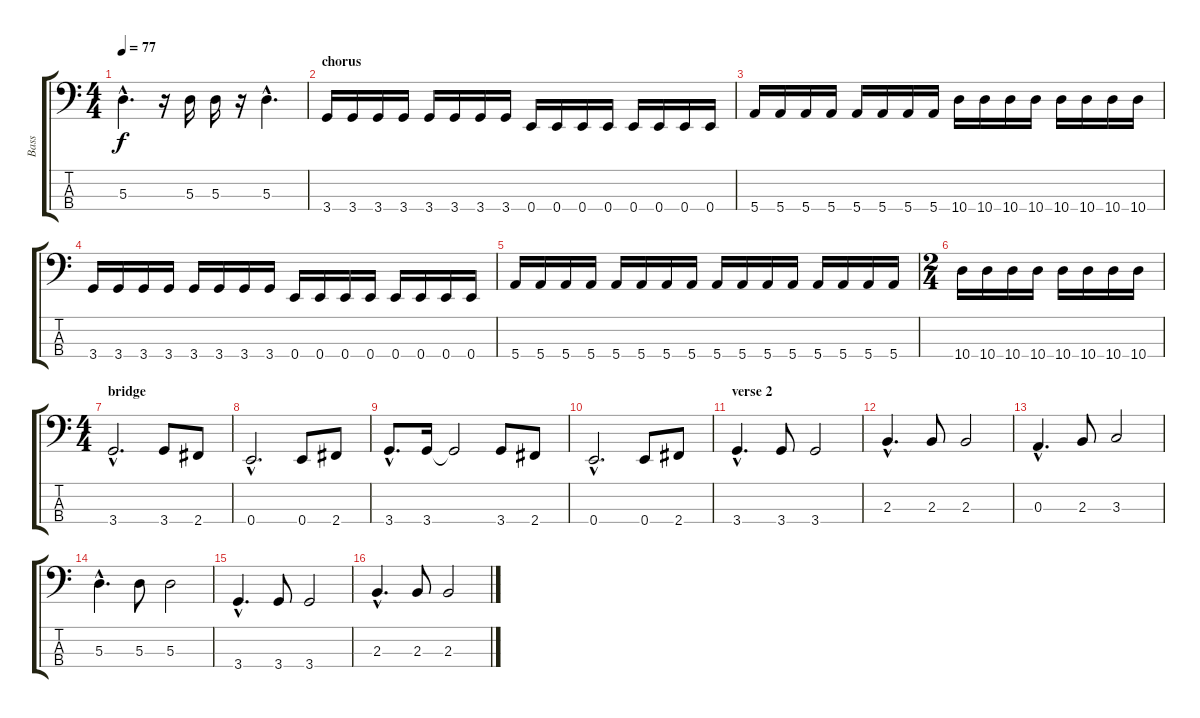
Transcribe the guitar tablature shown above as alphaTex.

\track ("Bass" "Bass") {instrument electricbassfinger}
\staff {score tabs}
\tuning (G2 D2 A1 E1) {hide}
\ts (4 4)
\tempo 77
\clef f4
\ks c
5.3{hac}.4{d dy f} r.16 5.3.16 5.3.16 r.16 5.3{hac}.4{d} |
\section ("" "chorus")
3.4.16 3.4.16 3.4.16 3.4.16 3.4.16 3.4.16 3.4.16 3.4.16 0.4.16 0.4.16 0.4.16 0.4.16 0.4.16 0.4.16 0.4.16 0.4.16 |
5.4.16 5.4.16 5.4.16 5.4.16 5.4.16 5.4.16 5.4.16 5.4.16 10.4.16 10.4.16 10.4.16 10.4.16 10.4.16 10.4.16 10.4.16 10.4.16 |
3.4.16 3.4.16 3.4.16 3.4.16 3.4.16 3.4.16 3.4.16 3.4.16 0.4.16 0.4.16 0.4.16 0.4.16 0.4.16 0.4.16 0.4.16 0.4.16 |
5.4.16 5.4.16 5.4.16 5.4.16 5.4.16 5.4.16 5.4.16 5.4.16 5.4.16 5.4.16 5.4.16 5.4.16 5.4.16 5.4.16 5.4.16 5.4.16 |
\ts (2 4)
10.4.16 10.4.16 10.4.16 10.4.16 10.4.16 10.4.16 10.4.16 10.4.16 |
\ts (4 4)
\section ("" "bridge")
3.4{hac}.2{d} 3.4.8 2.4.8 |
0.4{hac}.2{d} 0.4.8 2.4.8 |
3.4{hac}.8{d} 3.4.16 3.4{t}.2 3.4.8 2.4.8 |
0.4{hac}.2{d} 0.4.8 2.4.8 |
\section ("" "verse 2")
3.4{hac}.4{d} 3.4.8 3.4.2 |
2.3{hac}.4{d} 2.3.8 2.3.2 |
0.3{hac}.4{d} 2.3.8 3.3.2 |
5.3{hac}.4{d} 5.3.8 5.3.2 |
3.4{hac}.4{d} 3.4.8 3.4.2 |
2.3{hac}.4{d} 2.3.8 2.3.2
